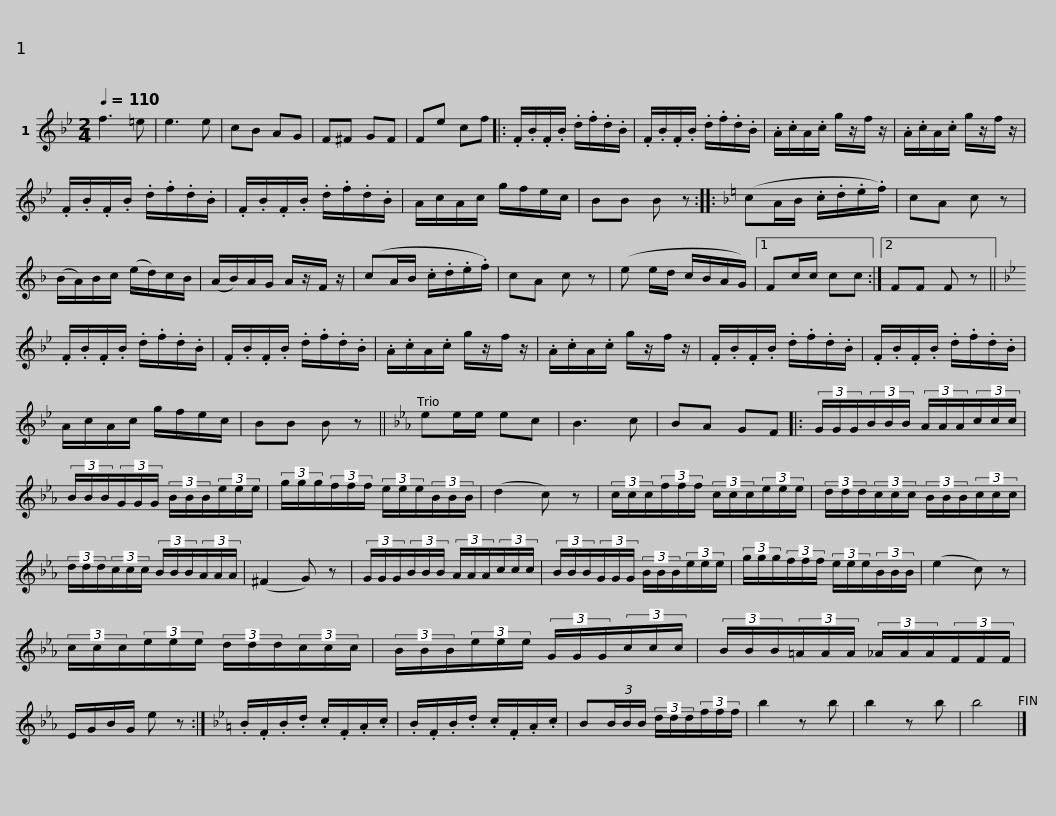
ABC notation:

X:1
L:1/8
Q:1/4=110
M:2/4
I:linebreak $
K:Bb
V:1 treble
V:1
 f3 =e | e3 e | cB AG | F^F GF | Fe cf |:$ %5
 .F/.B/.F/.B/ .d/.f/.d/.B/ | .F/.B/.F/.B/ .d/.f/.d/.B/ | .A/.c/A/.c/ g/z/f/ z/ | .A/.c/A/.c/ g/z/f/ z/ |$ .F/.B/.F/.B/ .d/.f/.d/.B/ | %10
 .F/.B/.F/.B/ .d/.f/.d/.B/ | A/c/A/c/ g/f/e/c/ | BB B z ::$[K:F] (cA/B/ .c/.d/.e/.f/) | cA c z | %15
 (B/A/)B/c/ (e/d/)c/B/ | (A/B/)A/G/ A/z/F/ z/ | (cA/B/ .c/.d/.e/.f/) |$ cA c z | (e e/d/ c/B/A/G/) |1 %20
 Fc/c/ cc :|2 FF F z ||$[K:Bb] .F/.B/.F/.B/ .d/.f/.d/.B/ | .F/.B/.F/.B/ .d/.f/.d/.B/ | .A/.c/A/.c/ g/z/f/ z/ | %25
 .A/.c/A/.c/ g/z/f/ z/ |$ .F/.B/.F/.B/ .d/.f/.d/.B/ | .F/.B/.F/.B/ .d/.f/.d/.B/ | A/c/A/c/ g/f/e/c/ | BB B z ||$ %30
[K:Eb] ee/e/ ec | B3 c | BA GF |: (3G/G/G/(3B/B/B/ (3A/A/A/(3c/c/c/ | (3B/B/B/(3G/G/G/ (3B/B/B/(3e/e/e/ |$ %35
 (3g/g/g/(3f/f/f/ (3e/e/e/(3B/B/B/ | (d2 c) z | (3c/c/c/(3f/f/f/ (3c/c/c/(3e/e/e/ | (3d/d/d/(3c/c/c/ (3B/B/B/(3c/c/c/ |$ (3d/d/d/(3c/c/c/ (3B/B/B/(3A/A/A/ | %40
 (^F2 G) z | (3G/G/G/(3B/B/B/ (3A/A/A/(3c/c/c/ | (3B/B/B/(3G/G/G/ (3B/B/B/(3e/e/e/ |$ (3g/g/g/(3f/f/f/ (3e/e/e/(3B/B/B/ | (e2 c) z | %45
 (3c/c/c/(3e/e/e/ (3d/d/d/(3c/c/c/ | (3B/B/B/(3e/e/e/ (3G/G/G/(3c/c/c/ |$ (3B/B/B/(3=A/A/A/ (3_A/A/A/(3F/F/F/ | E/G/B/G/ e z :|[K:Bb] .B/.F/.B/.d/ .c/.F/.A/.c/ | %50
 .B/.F/.B/.d/ .c/.F/.A/.c/ |$ B(3B/B/B/ (3d/d/d/(3f/f/f/ | b2 z b | b2 z b | b4 |] %55
